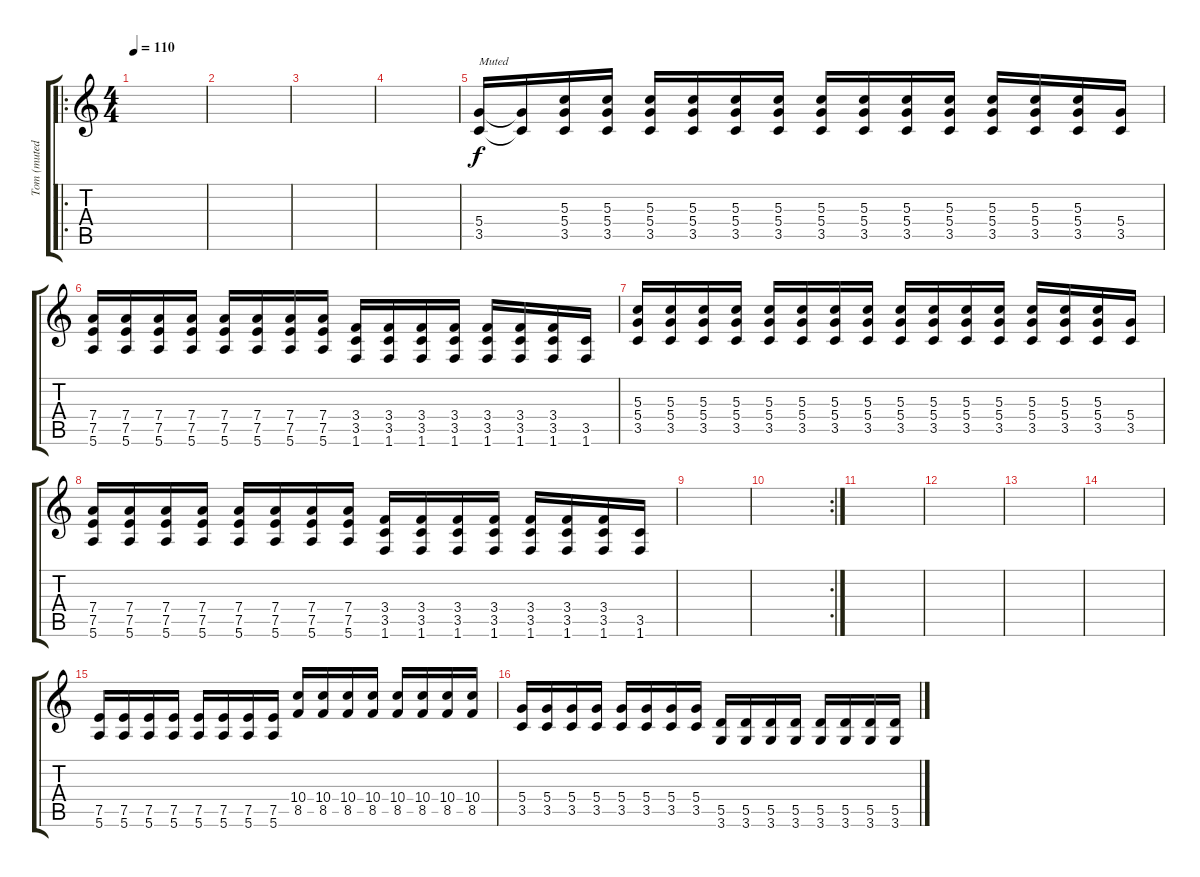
\track ("Tom (muted)" "Tom (muted") {instrument overdrivenguitar}
\staff {score tabs}
\tuning (E4 B3 G3 D3 A2 E2) {hide}
\ro
\ts (4 4)
\tempo 110
\clef g2
\ks c
|
|
|
|
(5.4 3.5).16{txt "Muted" volume 12 instrument electricguitarmuted} (5.4{t} 3.5{t}).16 (5.3 5.4 3.5).16 (5.3 5.4 3.5).16 (5.3 5.4 3.5).16 (5.3 5.4 3.5).16 (5.3 5.4 3.5).16 (5.3 5.4 3.5).16 (5.3 5.4 3.5).16 (5.3 5.4 3.5).16 (5.3 5.4 3.5).16 (5.3 5.4 3.5).16 (5.3 5.4 3.5).16 (5.3 5.4 3.5).16 (5.3 5.4 3.5).16 (5.4 3.5).16 |
(7.4 7.5 5.6).16 (7.4 7.5 5.6).16 (7.4 7.5 5.6).16 (7.4 7.5 5.6).16 (7.4 7.5 5.6).16 (7.4 7.5 5.6).16 (7.4 7.5 5.6).16 (7.4 7.5 5.6).16 (3.4 3.5 1.6).16 (3.4 3.5 1.6).16 (3.4 3.5 1.6).16 (3.4 3.5 1.6).16 (3.4 3.5 1.6).16 (3.4 3.5 1.6).16 (3.4 3.5 1.6).16 (3.5 1.6).16 |
(5.3 5.4 3.5).16 (5.3 5.4 3.5).16 (5.3 5.4 3.5).16 (5.3 5.4 3.5).16 (5.3 5.4 3.5).16 (5.3 5.4 3.5).16 (5.3 5.4 3.5).16 (5.3 5.4 3.5).16 (5.3 5.4 3.5).16 (5.3 5.4 3.5).16 (5.3 5.4 3.5).16 (5.3 5.4 3.5).16 (5.3 5.4 3.5).16 (5.3 5.4 3.5).16 (5.3 5.4 3.5).16 (5.4 3.5).16 |
(7.4 7.5 5.6).16 (7.4 7.5 5.6).16 (7.4 7.5 5.6).16 (7.4 7.5 5.6).16 (7.4 7.5 5.6).16 (7.4 7.5 5.6).16 (7.4 7.5 5.6).16 (7.4 7.5 5.6).16 (3.4 3.5 1.6).16 (3.4 3.5 1.6).16 (3.4 3.5 1.6).16 (3.4 3.5 1.6).16 (3.4 3.5 1.6).16 (3.4 3.5 1.6).16 (3.4 3.5 1.6).16 (3.5 1.6).16 |
|
\rc 2
|
|
|
|
|
(7.5 5.6).16{volume 12 instrument electricguitarmuted} (7.5 5.6).16 (7.5 5.6).16 (7.5 5.6).16 (7.5 5.6).16 (7.5 5.6).16 (7.5 5.6).16 (7.5 5.6).16 (10.4 8.5).16 (10.4 8.5).16 (10.4 8.5).16 (10.4 8.5).16 (10.4 8.5).16 (10.4 8.5).16 (10.4 8.5).16 (10.4 8.5).16 |
(5.4 3.5).16{instrument electricguitarmuted} (5.4 3.5).16 (5.4 3.5).16 (5.4 3.5).16 (5.4 3.5).16 (5.4 3.5).16 (5.4 3.5).16 (5.4 3.5).16 (5.5 3.6).16 (5.5 3.6).16 (5.5 3.6).16 (5.5 3.6).16 (5.5 3.6).16 (5.5 3.6).16 (5.5 3.6).16 (5.5 3.6).16
